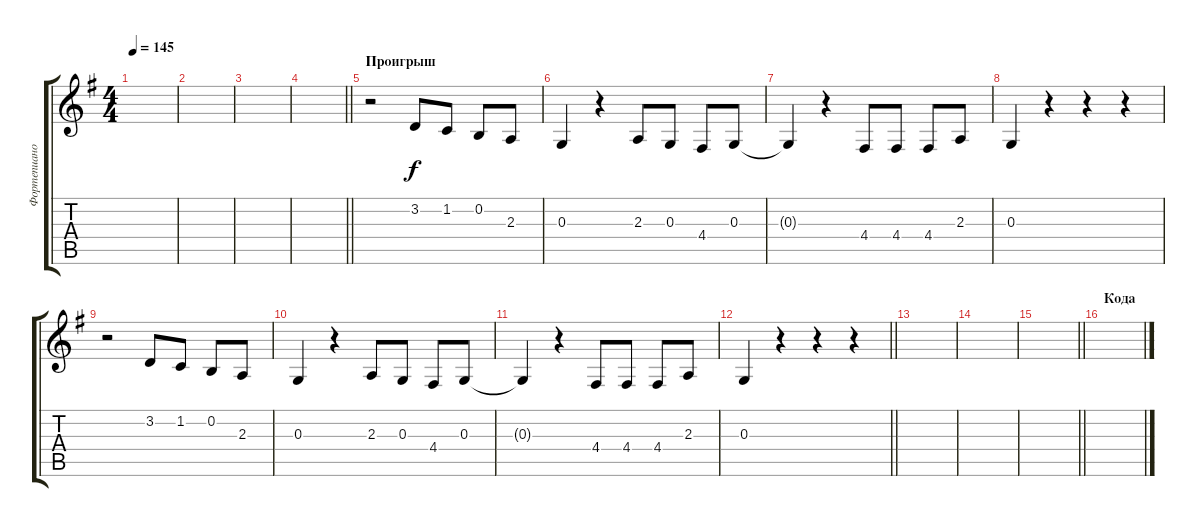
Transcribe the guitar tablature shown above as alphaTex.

\track ("Фортепиано" "Фортепиано") {instrument electricgrandpiano}
\staff {score tabs}
\tuning (E4 B3 G3 D3 A2 E2) {hide}
\ts (4 4)
\tempo 145
\clef g2
\ks eminor
|
|
|
\barLineRight lightlight
|
\section ("" "Проигрыш")
r.2 3.2.8 1.2.8 0.2.8 2.3.8 |
0.3.4 r.4 2.3.8 0.3.8 4.4.8 0.3.8 |
0.3{t}.4 r.4 4.4.8 4.4.8 4.4.8 2.3.8 |
0.3.4 r.4 r.4 r.4 |
r.2 3.2.8 1.2.8 0.2.8 2.3.8 |
0.3.4 r.4 2.3.8 0.3.8 4.4.8 0.3.8 |
0.3{t}.4 r.4 4.4.8 4.4.8 4.4.8 2.3.8 |
\barLineRight lightlight
0.3.4 r.4 r.4 r.4 |
|
|
\barLineRight lightlight
|
\section ("" "Кода")
